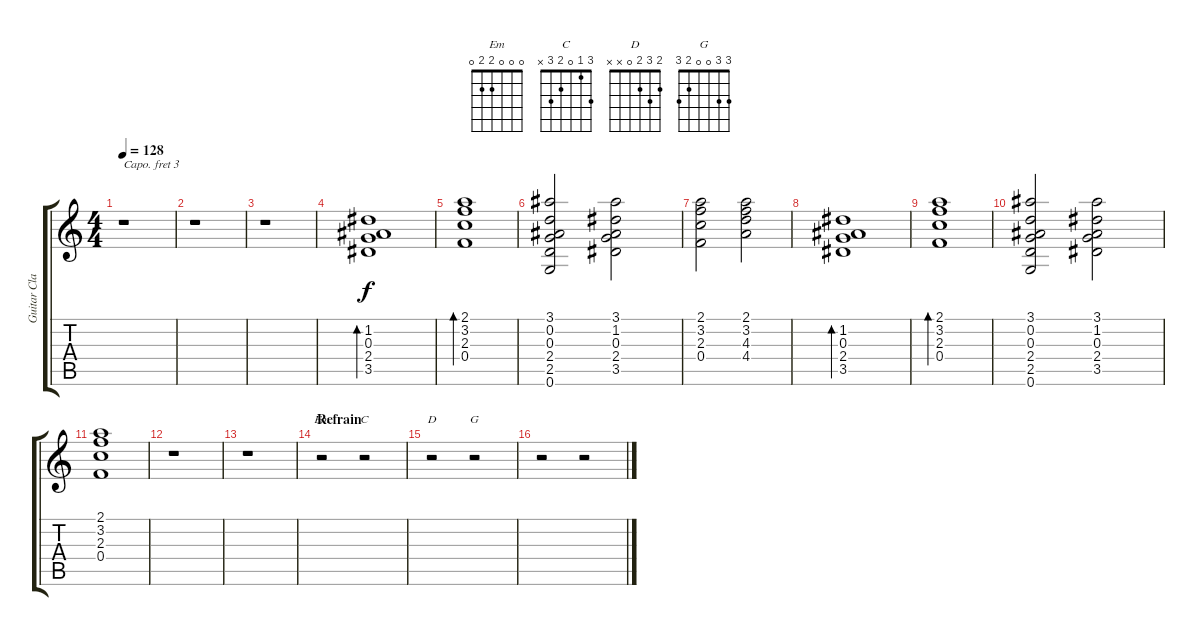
\track ("Guitar Clair" "Guitar Cla") {instrument acousticguitarsteel}
\staff {score tabs}
\capo 3
\tuning (E4 B3 G3 D3 A2 E2) {hide}
\chord ("Em" 0 0 0 2 2 0)
\chord ("C" 3 1 0 2 3 x)
\chord ("D" 2 3 2 0 x x)
\chord ("G" 3 3 0 0 2 3)
\ts (4 4)
\tempo 128
\clef g2
\ks c
r.1{dy f} |
r.1 |
r.1 |
(1.2 0.3 2.4 3.5).1{bd 240} |
(2.1 3.2 2.3 0.4).1{bd 240} |
(3.1 0.2 0.3 2.4 2.5 0.6).2 (3.1 1.2 0.3 2.4 3.5).2 |
(2.1 3.2 2.3 0.4).2 (2.1 3.2 4.3 4.4).2 |
(1.2 0.3 2.4 3.5).1{bd 240} |
(2.1 3.2 2.3 0.4).1{bd 240} |
(3.1 0.2 0.3 2.4 2.5 0.6).2 (3.1 1.2 0.3 2.4 3.5).2 |
(2.1 3.2 2.3 0.4).1 |
r.1 |
r.1 |
\section ("" "Refrain")
r.2{ch "Em"} r.2{ch "C"} |
r.2{ch "D"} r.2{ch "G"} |
r.2 r.2
